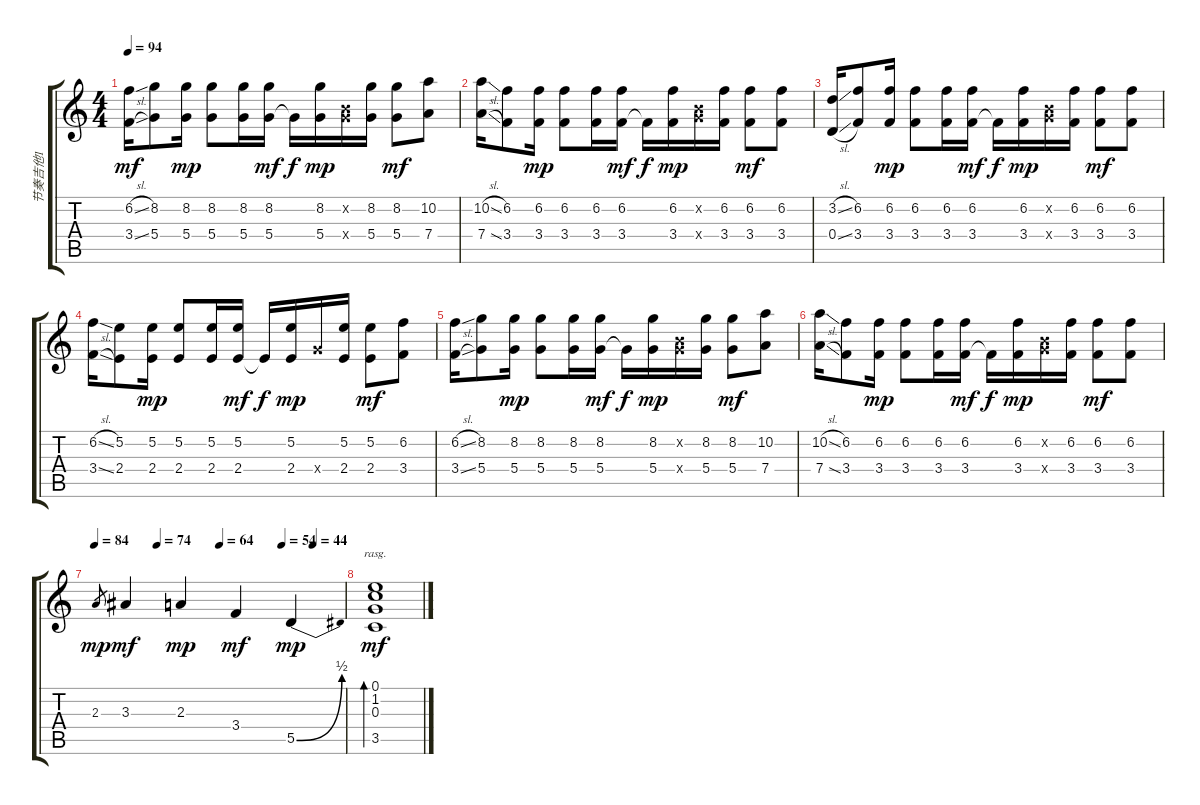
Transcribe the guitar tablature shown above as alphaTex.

\track ("节奏吉他1" "节奏吉他1") {instrument electricguitarmuted}
\staff {score tabs}
\tuning (E4 B3 G3 D3 A2 E2) {hide}
\ts (4 4)
\tempo 94
\clef g2
\ks c
(6.2{sl} 3.4{sl}).16{dy mf} (8.2 5.4).8 (8.2 5.4).16{dy mp} (8.2 5.4).8 (8.2 5.4).16 (8.2 5.4).16{dy mf} 5.4{t}.16{dy f} (8.2 5.4).16{dy mp} (0.2{x} 5.4{x}).16 (8.2 5.4).16 (8.2 5.4).8{dy mf} (10.2 7.4).8 |
(10.2{sl} 7.4{sl}).16 (6.2 3.4).8 (6.2 3.4).16{dy mp} (6.2 3.4).8 (6.2 3.4).16 (6.2 3.4).16{dy mf} 3.4{t}.16{dy f} (6.2 3.4).16{dy mp} (0.2{x} 5.4{x}).16 (6.2 3.4).16 (6.2 3.4).8{dy mf} (6.2 3.4).8 |
(3.2{sl} 0.4{sl}).16 (6.2 3.4).8 (6.2 3.4).16{dy mp} (6.2 3.4).8 (6.2 3.4).16 (6.2 3.4).16{dy mf} 3.4{t}.16{dy f} (6.2 3.4).16{dy mp} (0.2{x} 5.4{x}).16 (6.2 3.4).16 (6.2 3.4).8{dy mf} (6.2 3.4).8 |
(6.2{sl} 3.4{sl}).16 (5.2 2.4).8 (5.2 2.4).16{dy mp} (5.2 2.4).8 (5.2 2.4).16 (5.2 2.4).16{dy mf} 2.4{t}.16{dy f} (5.2 2.4).16{dy mp} 5.4{x}.16 (5.2 2.4).16 (5.2 2.4).8{dy mf} (6.2 3.4).8 |
(6.2{sl} 3.4{sl}).16 (8.2 5.4).8 (8.2 5.4).16{dy mp} (8.2 5.4).8 (8.2 5.4).16 (8.2 5.4).16{dy mf} 5.4{t}.16{dy f} (8.2 5.4).16{dy mp} (0.2{x} 5.4{x}).16 (8.2 5.4).16 (8.2 5.4).8{dy mf} (10.2 7.4).8 |
(10.2{sl} 7.4{sl}).16 (6.2 3.4).8 (6.2 3.4).16{dy mp} (6.2 3.4).8 (6.2 3.4).16 (6.2 3.4).16{dy mf} 3.4{t}.16{dy f} (6.2 3.4).16{dy mp} (0.2{x} 5.4{x}).16 (6.2 3.4).16 (6.2 3.4).8{dy mf} (6.2 3.4).8 |
\tempo 84
\tempo (74 0.25)
\tempo (64 0.5)
\tempo (54 0.75)
\tempo (44 0.875)
2.3.8{gr dy mp} 3.3.4{dy mf} 2.3.4{dy mp} 3.4.4{dy mf} 5.5{be (bend 0 0 60 2)}.4{dy mp} |
(0.1 1.2 0.3 3.5).1{bd 480 rasg ii dy mf}
